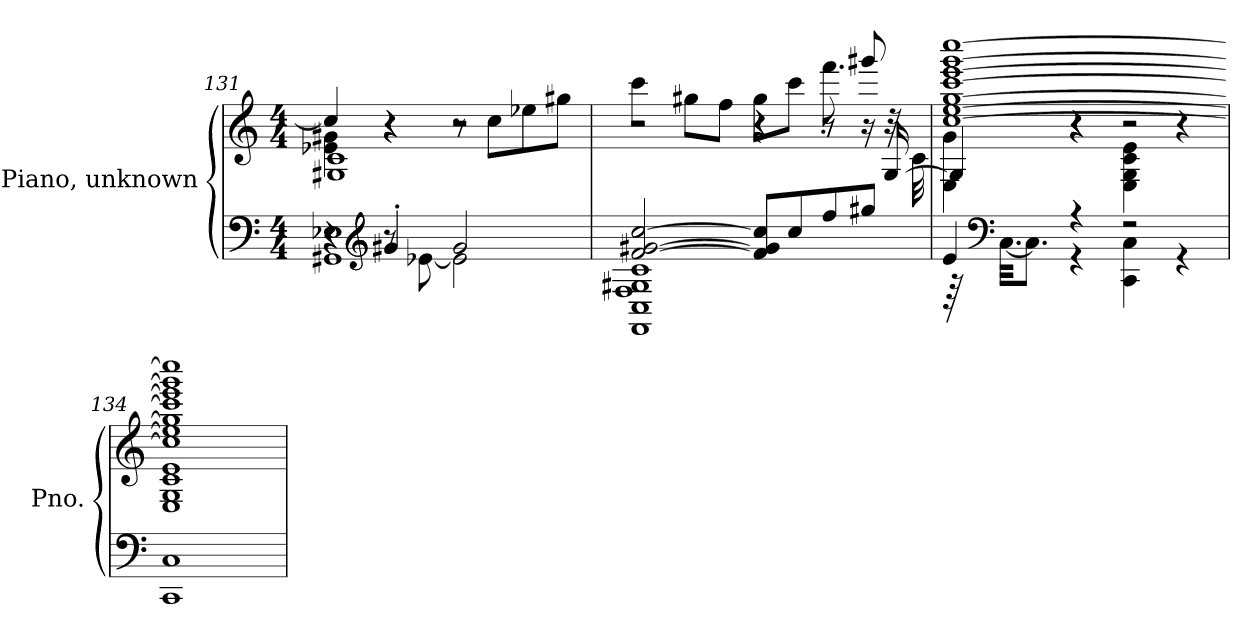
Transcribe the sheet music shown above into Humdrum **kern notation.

**kern	**kern
*part1	*part1
*staff2	*staff1
*I"Piano, unknown	*
*I'Pno.	*
*clefF4	*clefG2
*k[]	*k[]
*M4/4	*M4/4
=131	=131
*^	*^
*	*^	*	*^
4r	4r	1GG#X 1E-X	4cc/]	4e-X\ 4g#X\	1G#X 1c
*clefG2	*	*	*	*	*
4g#X'/	8r	.	4r	4r	.
.	[8e-X\	.	.	.	.
2g#/	2e-\]	.	2r	8r	.
.	.	.	.	8cc\L	.
.	.	.	.	8ee-X\	.
.	.	.	.	8gg#X\J	.
*	*v	*v	*	*	*
!!LO:LB:g=z	!!	!!
=132	=132	=132	=132	=132
[2f/ [2g#X/ [2cc/	1FF 1C 1F 1G#X 1c	2r	4ccc\	2r
.	.	.	8gg#X\L	.
.	.	.	8ff\J	.
8f/] 8g#/] 8cc/]L	.	4r	8gg#\L	4r
8cc/	.	.	8ccc\J	.
8ff/	.	8r	8.fff'\	8r
8gg#X/J	.	8ggg#X/	.	16r
.	.	.	32r	[16G/
.	.	.	32c\	.
=133	=133	=133	=133	=133
4e/	64r	[1cc [1ee [1gg [1ccc [1eee [1ggg [1cccc	4E\ 4g\	4G/]
*clefF4	*	*	*	*
.	[32.C\KKL	.	.	.
.	8.C\J]	.	.	.
4r	4r	.	4r	4r
2r	4CC\ 4C\	.	4E\ 4G\ 4c\ 4e\	2r
.	4r	.	4r	.
*v	*v	*	*	*
*	*	*v	*v
=134	=134	=134
1CC 1C	1cc] 1ee] 1gg] 1ccc] 1eee] 1ggg] 1cccc]	1E 1G 1c 1e
*	*v	*v
=	=
*-	*-
